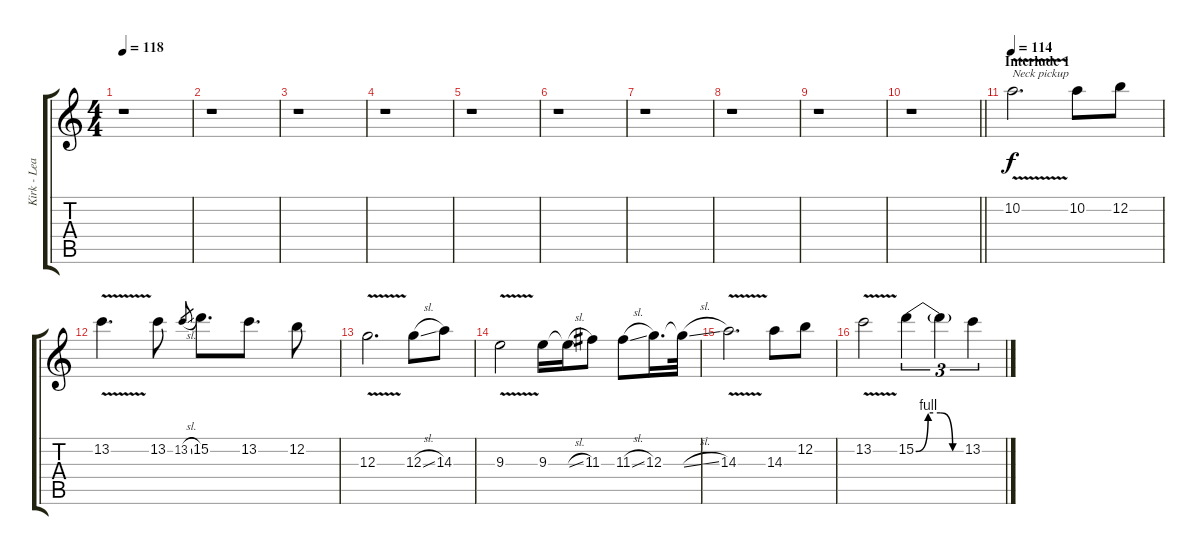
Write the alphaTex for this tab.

\track ("Kirk - Lead Distortion" "Kirk - Lea") {instrument overdrivenguitar}
\staff {score tabs}
\tuning (E4 B3 G3 D3 A2 E2) {hide}
\ts (4 4)
\tempo 118
\clef g2
\ks c
r.1{dy f} |
r.1 |
r.1 |
r.1 |
r.1 |
r.1 |
r.1 |
r.1 |
r.1 |
\barLineRight lightlight
r.1 |
\section ("" "Interlude 1")
\tempo 114
10.2{v}.2{d txt "Neck pickup" volume 14} 10.2.8 12.2.8 |
13.2{v}.4{d} 13.2.8 13.2{sl}.8{gr} 15.2.8{d} 13.2.8{d} 12.2.8 |
12.3{v}.2{d} 12.3{sl}.8 14.3.8 |
9.3{v}.2 9.3.16 9.3{sl t}.16 11.3.8 11.3{sl}.8 12.3.16{d} 12.3{sl t}.32 |
14.3{v}.2{d} 14.3.8 12.2.8 |
13.2{v}.2 15.2{be (custom 0 0 15 4 30 4 45 0 60 0)}.4{tu (3 2)} 15.2{t}.4{tu (3 2)} 13.2.4{tu (3 2)}
